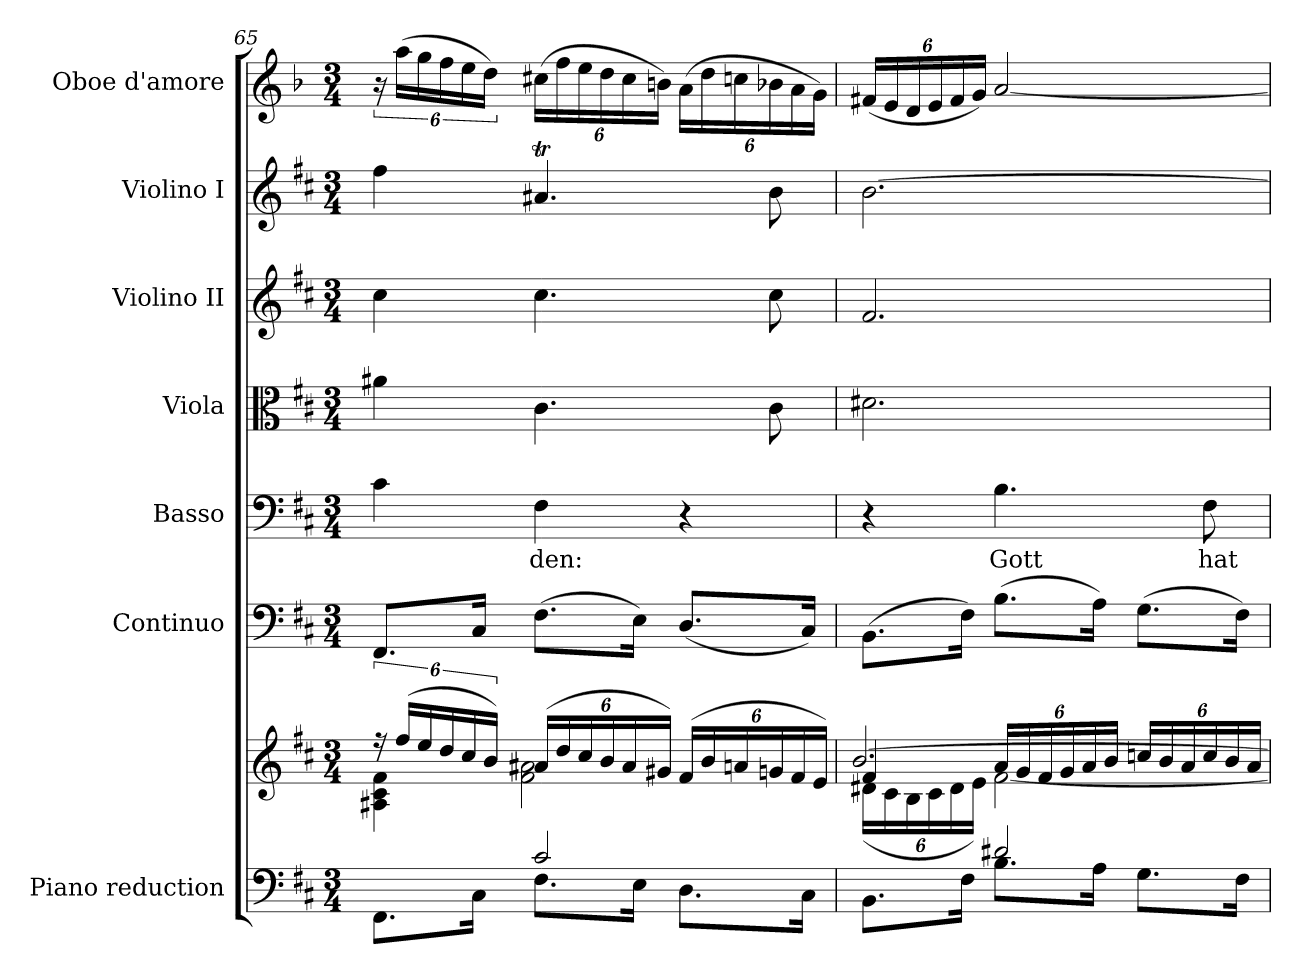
**kern	**kern	**kern	**kern	**text	**kern	**kern	**kern	**kern
*part7	*part7	*part6	*part5	*part5	*part4	*part3	*part2	*part1
*staff8	*staff7	*staff6	*staff5	*staff5	*staff4	*staff3	*staff2	*staff1
*I"Piano reduction	*	*I"Continuo	*I"Basso	*	*I"Viola	*I"Violino II	*I"Violino I	*I"Oboe d'amore
*I'Pno	*	*	*	*	*	*	*	*I'Ob
*clefF4	*clefG2	*clefF4	*clefF4	*	*clefC3	*clefG2	*clefG2	*clefG2
*	*	*	*	*	*	*	*	*ITrd2c3
*k[f#c#]	*k[f#c#]	*k[f#c#]	*k[f#c#]	*	*k[f#c#]	*k[f#c#]	*k[f#c#]	*k[f#c#]
*M3/4	*M3/4	*M3/4	*M3/4	*	*M3/4	*M3/4	*M3/4	*M3/4
=65	=65	=65	=65	=65	=65	=65	=65	=65
*^	*^	*	*	*	*	*	*	*
4ryy	8.FF#\L	24r	4A#X\ 4c#\ 4f#\	8.FF#/L	4c#\	.	4a#X\	4cc#\	4ff#\	24r
.	.	(>24ff#/LL	.	.	.	.	.	.	.	(>24ff#\LL
.	.	24ee/	.	.	.	.	.	.	.	24ee\
.	.	24dd/	.	.	.	.	.	.	.	24dd\
.	.	24cc#/	.	.	.	.	.	.	.	24cc#\
.	16C#\Jk	.	.	16C#/Jk	.	.	.	.	.	.
.	.	24b/JJ)	.	.	.	.	.	.	.	24b\JJ)
*	*	*Xbrackettup	*	*	*	*	*	*	*	*
!	!	!	!	!	!	!LO:LY:b	!	!	!	!
*	*	*	*	*	*	*	*	*	*	*Xbrackettup
2c#/	8.F#\L	(>24a#X/LL	2f#\ 2a#\	(>8.F#\L	4F#\	den:	4.c#\	4.cc#\	4.a#Xt/	(>24a#X\LL
.	.	24dd/	.	.	.	.	.	.	.	24dd\
.	.	24cc#/	.	.	.	.	.	.	.	24cc#\
.	.	24b/	.	.	.	.	.	.	.	24b\
.	.	24a#/	.	.	.	.	.	.	.	24a#\
.	16E\Jk	.	.	16E\Jk)	.	.	.	.	.	.
.	.	24g#X/JJ)	.	.	.	.	.	.	.	24g#X\JJ)
.	8.D\L	(>24f#/LL	.	(<8.D/L	4r	.	.	.	.	(>24f#\LL
.	.	24b/	.	.	.	.	.	.	.	24b\
.	.	24an/	.	.	.	.	.	.	.	24an\
.	.	24gn/	.	.	.	.	8c#\	8cc#\	8b\	24gn\
.	.	24f#/	.	.	.	.	.	.	.	24f#\
.	16C#\Jk	.	.	16C#/Jk)	.	.	.	.	.	.
.	.	24e/JJ)	.	.	.	.	.	.	.	24e\JJ)
=66	=66	=66	=66	=66	=66	=66	=66	=66	=66	=66
*	*	*	*^	*	*	*	*	*	*	*
4ryy	8.BB\L	4f#/	(<24d#X\LL	[2.b/	(>8.BB\L	4r	.	2.d#X\	2.f#/	[2.b\	(<24d#X/LL
.	.	.	24c#\	.	.	.	.	.	.	.	24c#/
.	.	.	24B\	.	.	.	.	.	.	.	24B/
.	.	.	24c#\	.	.	.	.	.	.	.	24c#/
.	.	.	24d#\	.	.	.	.	.	.	.	24d#/
.	16F#\Jk	.	.	.	16F#\Jk)	.	.	.	.	.	.
.	.	.	24e\JJ)	.	.	.	.	.	.	.	24e/JJ)
!	!	!	!	!	!	!	!LO:LY:b	!	!	!	!
2d#X/	8.B\L	24a/LL	[2f#\	.	(>8.B\L	4.B\	Gott	.	.	.	[2f#/
.	.	24g/	.	.	.	.	.	.	.	.	.
.	.	24f#/	.	.	.	.	.	.	.	.	.
.	.	24g/	.	.	.	.	.	.	.	.	.
.	.	24a/	.	.	.	.	.	.	.	.	.
.	16A\Jk	.	.	.	16A\Jk)	.	.	.	.	.	.
.	.	24b/JJ	.	.	.	.	.	.	.	.	.
.	8.G\L	24ccn/LL	.	.	(>8.G\L	.	.	.	.	.	.
.	.	24b/	.	.	.	.	.	.	.	.	.
.	.	24a/	.	.	.	.	.	.	.	.	.
!	!	!	!	!	!	!	!LO:LY:b	!	!	!	!
.	.	24cc/	.	.	.	8F#\	hat	.	.	.	.
.	.	24b/	.	.	.	.	.	.	.	.	.
.	16F#\Jk	.	.	.	16F#\Jk)	.	.	.	.	.	.
.	.	24a/JJ	.	.	.	.	.	.	.	.	.
*v	*v	*	*	*	*	*	*	*	*	*	*
*	*v	*v	*v	*	*	*	*	*	*	*
=	=	=	=	=	=	=	=	=
*-	*-	*-	*-	*-	*-	*-	*-	*-
